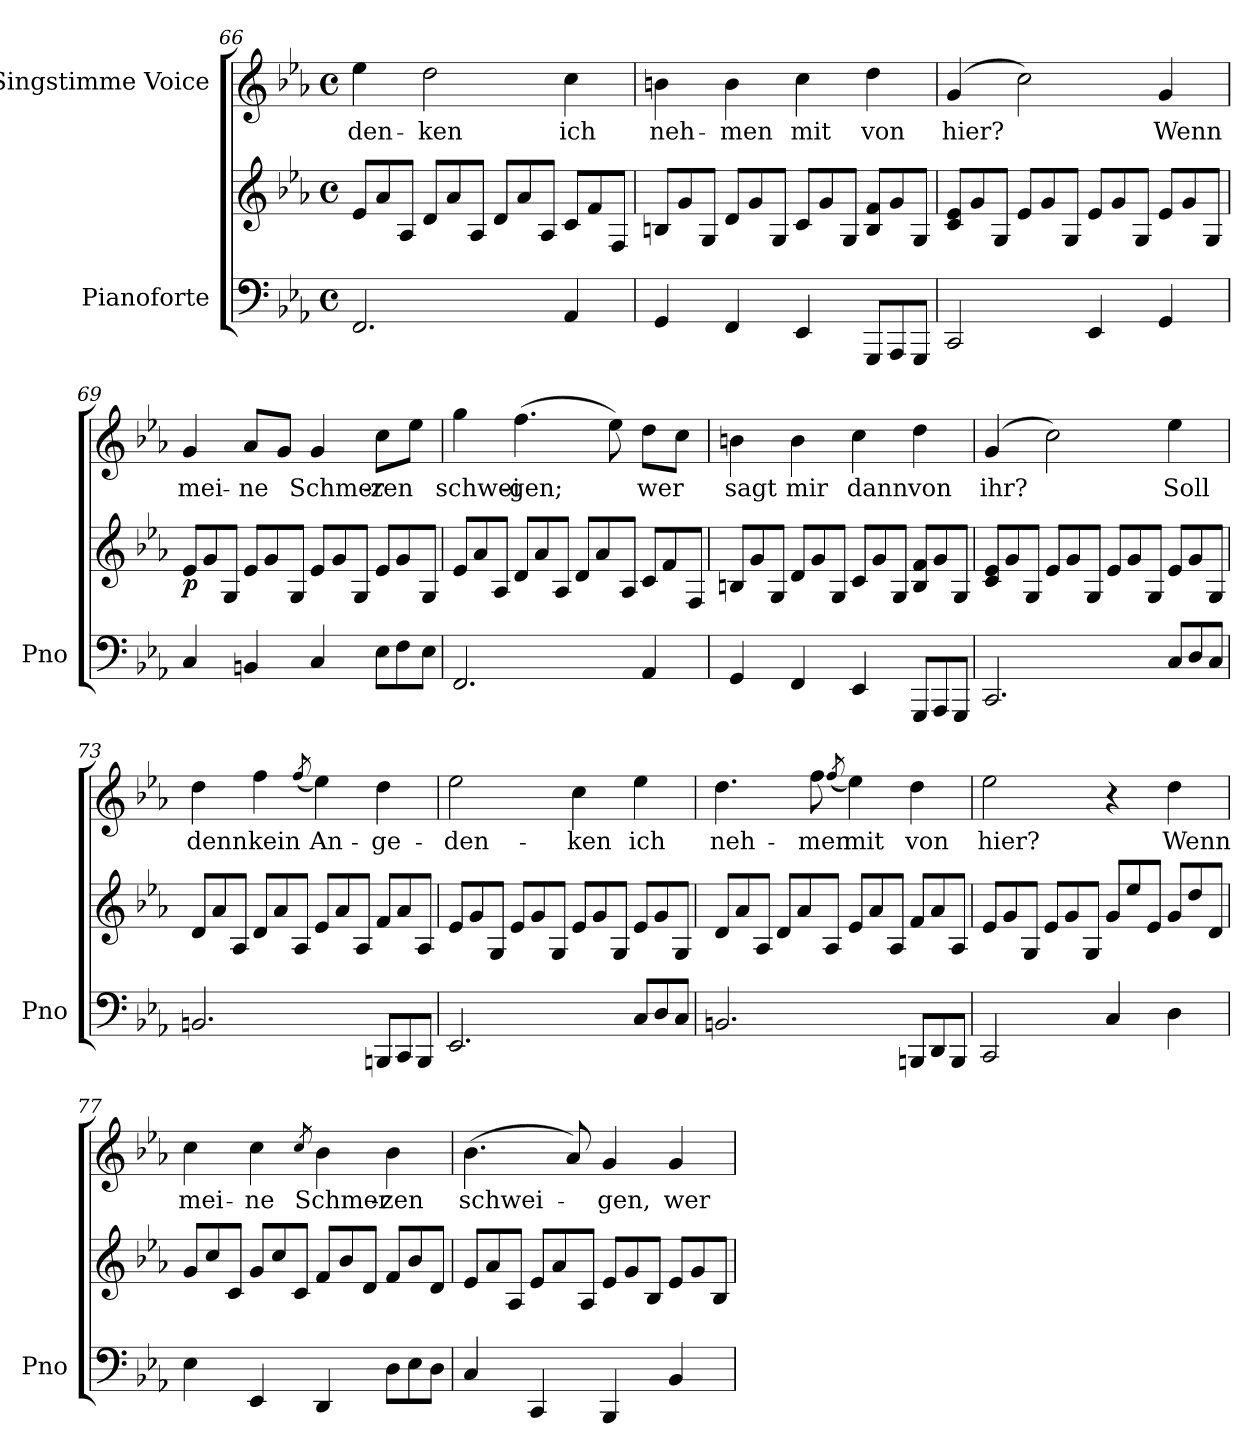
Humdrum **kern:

**kern	**kern	**dynam	**kern	**text
*part2	*part2	*part2	*part1	*part1
*staff3	*staff2	*staff2/3	*staff1	*staff1
*I"Pianoforte	*	*	*I"Singstimme Voice	*
*I'Pno	*	*	*	*
*clefF4	*clefG2	*	*clefG2	*
*k[b-e-a-]	*k[b-e-a-]	*	*k[b-e-a-]	*
*M4/4	*M4/4	*	*M4/4	*
*met(c)	*met(c)	*	*met(c)	*
*	*Xtuplet	*	*	*
=66	=66	=66	=66	=66
!	!	!	!	!LO:LY:b
2.FF/	12e-/L	.	4ee-\	-den-
.	12a-/	.	.	.
.	12A-/J	.	.	.
!	!	!	!	!LO:LY:b
.	12d/L	.	2dd\	-ken
.	12a-/	.	.	.
.	12A-/J	.	.	.
.	12d/L	.	.	.
.	12a-/	.	.	.
.	12A-/J	.	.	.
!	!	!	!	!LO:LY:b
4AA-/	12c/L	.	4cc\	ich
.	12f/	.	.	.
.	12F/J	.	.	.
=67	=67	=67	=67	=67
!	!	!	!	!LO:LY:b
4GG/	12Bn/L	.	4bn\	neh-
.	12g/	.	.	.
.	12G/J	.	.	.
!	!	!	!	!LO:LY:b
4FF/	12d/L	.	4b\	-men
.	12g/	.	.	.
.	12G/J	.	.	.
!	!	!	!	!LO:LY:b
4EE-/	12c/L	.	4cc\	mit
.	12g/	.	.	.
.	12G/J	.	.	.
*Xtuplet	*	*	*	*
!	!	!	!	!LO:LY:b
12GGG/L	12B/ 12f/L	.	4dd\	von
12AAA-/	12g/	.	.	.
12GGG/J	12G/J	.	.	.
=68	=68	=68	=68	=68
!	!	!	!	!LO:LY:b
2CC/	12c/ 12e-/L	.	(>4g/	hier?
.	12g/	.	.	.
.	12G/J	.	.	.
.	12e-/L	.	2cc\)	.
.	12g/	.	.	.
.	12G/J	.	.	.
4EE-/	12e-/L	.	.	.
.	12g/	.	.	.
.	12G/J	.	.	.
!	!	!	!	!LO:LY:b
4GG/	12e-/L	.	4g/	Wenn
.	12g/	.	.	.
.	12G/J	.	.	.
!!LO:LB:g=z
=69	=69	=69	=69	=69
!	!	!LO:DY:b	!	!LO:LY:b
4C/	12e-/L	p	4g/	mei-
.	12g/	.	.	.
.	12G/J	.	.	.
!	!	!	!	!LO:LY:b
4BBn/	12e-/L	.	8a-/L	-ne
.	12g/	.	.	.
.	.	.	8g/J	.
.	12G/J	.	.	.
!	!	!	!	!LO:LY:b
4C/	12e-/L	.	4g/	Schmer-
.	12g/	.	.	.
.	12G/J	.	.	.
!	!	!	!	!LO:LY:b
12E-\L	12e-/L	.	8cc\L	-zen
12F\	12g/	.	.	.
.	.	.	8ee-\J	.
12E-\J	12G/J	.	.	.
=70	=70	=70	=70	=70
!	!	!	!	!LO:LY:b
2.FF/	12e-/L	.	4gg\	schwei-
.	12a-/	.	.	.
.	12A-/J	.	.	.
!	!	!	!	!LO:LY:b
.	12d/L	.	(>4.ff\	-gen;
.	12a-/	.	.	.
.	12A-/J	.	.	.
.	12d/L	.	.	.
.	12a-/	.	.	.
.	.	.	8ee-\)	.
.	12A-/J	.	.	.
!	!	!	!	!LO:LY:b
4AA-/	12c/L	.	8dd\L	wer
.	12f/	.	.	.
.	.	.	8cc\J	.
.	12F/J	.	.	.
=71	=71	=71	=71	=71
!	!	!	!	!LO:LY:b
4GG/	12Bn/L	.	4bn\	sagt
.	12g/	.	.	.
.	12G/J	.	.	.
!	!	!	!	!LO:LY:b
4FF/	12d/L	.	4b\	mir
.	12g/	.	.	.
.	12G/J	.	.	.
!	!	!	!	!LO:LY:b
4EE-/	12c/L	.	4cc\	dann
.	12g/	.	.	.
.	12G/J	.	.	.
!	!	!	!	!LO:LY:b
12GGG/L	12B/ 12f/L	.	4dd\	von
12AAA-/	12g/	.	.	.
12GGG/J	12G/J	.	.	.
!!LO:LB:g=z
=72	=72	=72	=72	=72
!	!	!	!	!LO:LY:b
2.CC/	12c/ 12e-/L	.	(>4g/	ihr?
.	12g/	.	.	.
.	12G/J	.	.	.
.	12e-/L	.	2cc\)	.
.	12g/	.	.	.
.	12G/J	.	.	.
.	12e-/L	.	.	.
.	12g/	.	.	.
.	12G/J	.	.	.
!	!	!	!	!LO:LY:b
12C/L	12e-/L	.	4ee-\	Soll
12D/	12g/	.	.	.
12C/J	12G/J	.	.	.
!!LO:PB:g=z
=73	=73	=73	=73	=73
!	!	!	!	!LO:LY:b
2.BBn/	12d/L	.	4dd\	denn
.	12a-/	.	.	.
.	12A-/J	.	.	.
!	!	!	!	!LO:LY:b
.	12d/L	.	4ff\	kein
.	12a-/	.	.	.
.	12A-/J	.	.	.
.	.	.	(<8qff/	.
!	!	!	!	!LO:LY:b
.	12e-/L	.	4ee-\)	An-
.	12a-/	.	.	.
.	12A-/J	.	.	.
!	!	!	!	!LO:LY:b
12BBBn/L	12f/L	.	4dd\	-ge-
12CC/	12a-/	.	.	.
12BBB/J	12A-/J	.	.	.
=74	=74	=74	=74	=74
!	!	!	!	!LO:LY:b
2.EE-/	12e-/L	.	2ee-\	-den-
.	12g/	.	.	.
.	12G/J	.	.	.
.	12e-/L	.	.	.
.	12g/	.	.	.
.	12G/J	.	.	.
!	!	!	!	!LO:LY:b
.	12e-/L	.	4cc\	-ken
.	12g/	.	.	.
.	12G/J	.	.	.
!	!	!	!	!LO:LY:b
12C/L	12e-/L	.	4ee-\	ich
12D/	12g/	.	.	.
12C/J	12G/J	.	.	.
=75	=75	=75	=75	=75
!	!	!	!	!LO:LY:b
2.BBn/	12d/L	.	4.dd\	neh-
.	12a-/	.	.	.
.	12A-/J	.	.	.
.	12d/L	.	.	.
.	12a-/	.	.	.
!	!	!	!	!LO:LY:b
.	.	.	8ff\	-men
.	12A-/J	.	.	.
.	.	.	(<8qff/	.
!	!	!	!	!LO:LY:b
.	12e-/L	.	4ee-\)	mit
.	12a-/	.	.	.
.	12A-/J	.	.	.
!	!	!	!	!LO:LY:b
12BBBn/L	12f/L	.	4dd\	von
12DD/	12a-/	.	.	.
12BBB/J	12A-/J	.	.	.
=76	=76	=76	=76	=76
!	!	!	!	!LO:LY:b
2CC/	12e-/L	.	2ee-\	hier?
.	12g/	.	.	.
.	12G/J	.	.	.
.	12e-/L	.	.	.
.	12g/	.	.	.
.	12G/J	.	.	.
4C/	12g/L	.	4r	.
.	12ee-/	.	.	.
.	12e-/J	.	.	.
!	!	!	!	!LO:LY:b
4D\	12g/L	.	4dd\	Wenn
.	12dd/	.	.	.
.	12d/J	.	.	.
!!LO:PB:g=z
=77	=77	=77	=77	=77
!	!	!	!	!LO:LY:b
4E-\	12g/L	.	4cc\	mei-
.	12cc/	.	.	.
.	12c/J	.	.	.
!	!	!	!	!LO:LY:b
4EE-/	12g/L	.	4cc\	-ne
.	12cc/	.	.	.
.	12c/J	.	.	.
.	.	.	8qcc/	.
!	!	!	!	!LO:LY:b
4DD/	12f/L	.	4b-\	Schmer-
.	12b-/	.	.	.
.	12d/J	.	.	.
!	!	!	!	!LO:LY:b
12D\L	12f/L	.	4b-\	-zen
12E-\	12b-/	.	.	.
12D\J	12d/J	.	.	.
=78	=78	=78	=78	=78
!	!	!	!	!LO:LY:b
4C/	12e-/L	.	(>4.b-\	schwei-
.	12a-/	.	.	.
.	12A-/J	.	.	.
4CC/	12e-/L	.	.	.
.	12a-/	.	.	.
.	.	.	8a-/)	.
.	12A-/J	.	.	.
!	!	!	!	!LO:LY:b
4BBB-/	12e-/L	.	4g/	-gen,
.	12g/	.	.	.
.	12B-/J	.	.	.
!	!	!	!	!LO:LY:b
4BB-/	12e-/L	.	4g/	wer
.	12g/	.	.	.
.	12B-/J	.	.	.
=	=	=	=	=
*-	*-	*-	*-	*-
